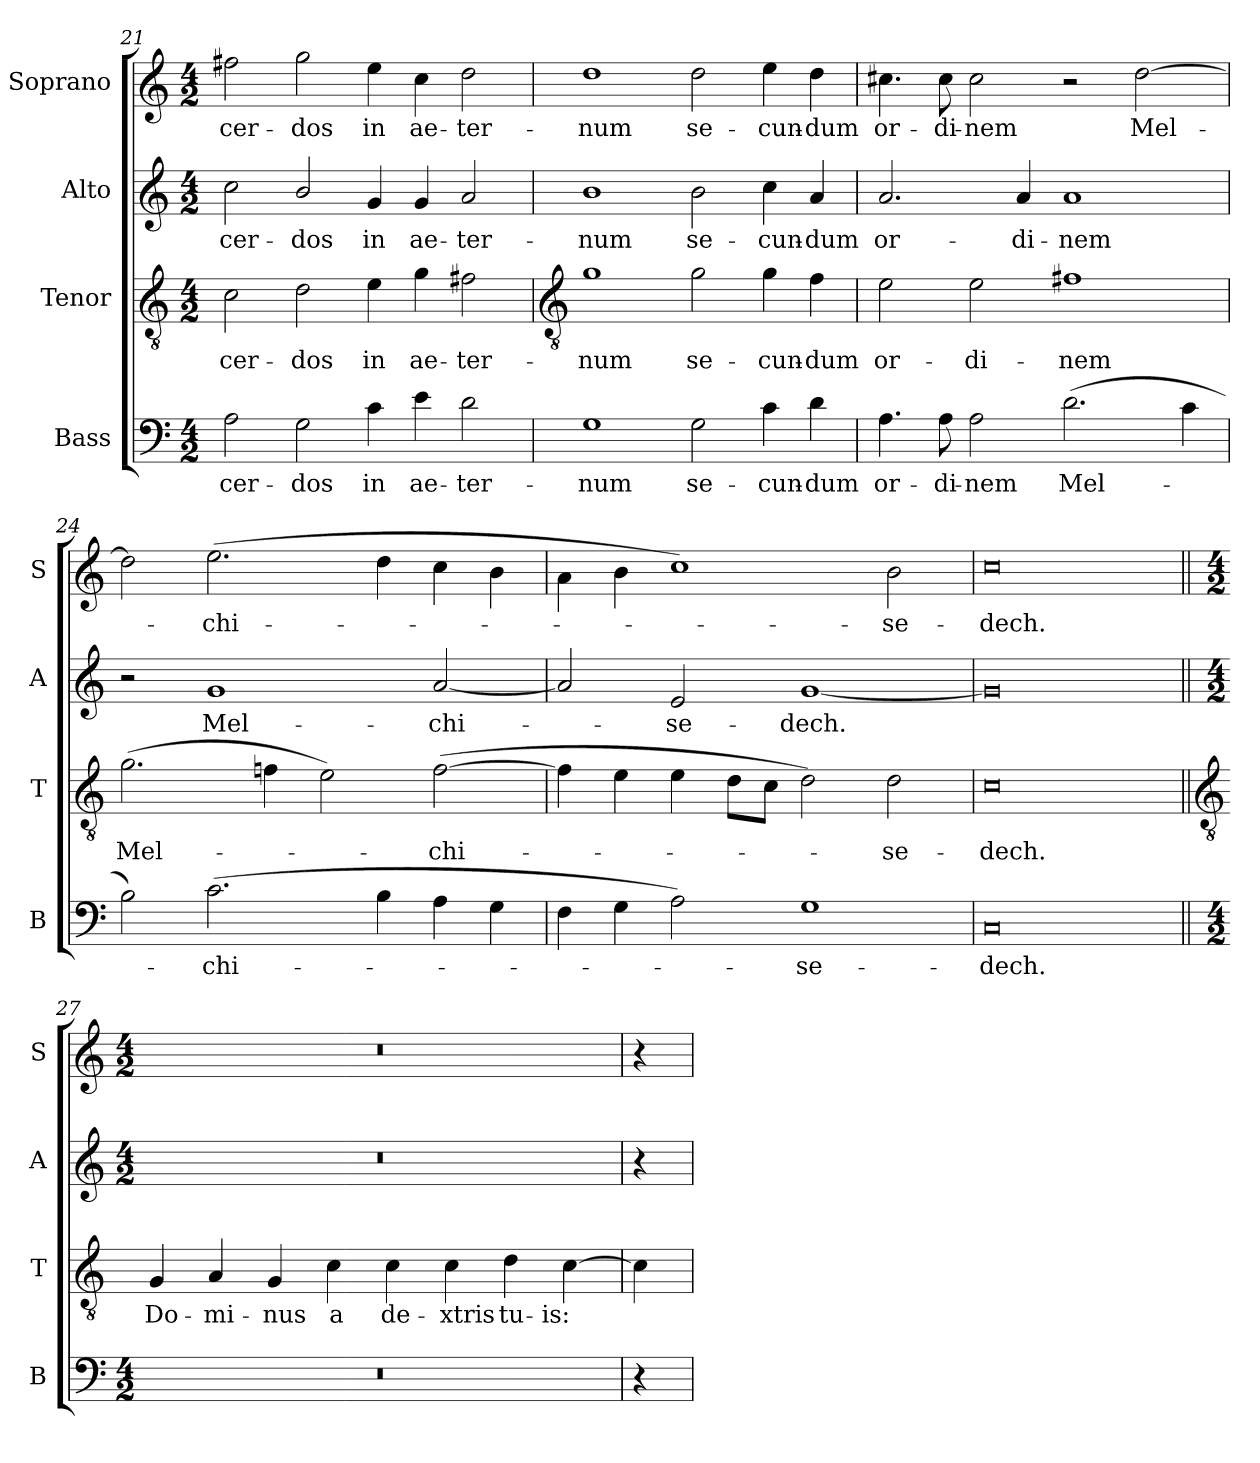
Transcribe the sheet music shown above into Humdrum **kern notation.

**kern	**text	**kern	**text	**kern	**text	**kern	**text
*part4	*part4	*part3	*part3	*part2	*part2	*part1	*part1
*staff4	*staff4	*staff3	*staff3	*staff2	*staff2	*staff1	*staff1
*I"Bass	*	*I"Tenor	*	*I"Alto	*	*I"Soprano	*
*I'B	*	*I'T	*	*I'A	*	*I'S	*
*clefF4	*	*clefGv2	*	*clefG2	*	*clefG2	*
*k[]	*	*k[]	*	*k[]	*	*k[]	*
*C:	*	*C:	*	*C:	*	*C:	*
*M4/2	*	*M4/2	*	*M4/2	*	*M4/2	*
=21	=21	=21	=21	=21	=21	=21	=21
!	!LO:LY:b	!	!LO:LY:b	!	!LO:LY:b	!	!LO:LY:b
2A	-cer-	2c	-cer-	2cc	-cer-	2ff#X	-cer-
!	!LO:LY:b	!	!LO:LY:b	!	!LO:LY:b	!	!LO:LY:b
2G	-dos	2d	-dos	2b/	-dos	2gg	-dos
!	!LO:LY:b	!	!LO:LY:b	!	!LO:LY:b	!	!LO:LY:b
4c	in	4e	in	4g	in	4ee	in
!	!LO:LY:b	!	!LO:LY:b	!	!LO:LY:b	!	!LO:LY:b
4e	ae-	4g	ae-	4g	ae-	4cc	ae-
!	!LO:LY:b	!	!LO:LY:b	!	!LO:LY:b	!	!LO:LY:b
2d	-ter-	2f#X	-ter-	2a	-ter-	2dd	-ter-
!!LO:LB:g=z
=22	=22	=22	=22	=22	=22	=22	=22
*	*	*clefGv2	*	*	*	*	*
!	!LO:LY:b	!	!LO:LY:b	!	!LO:LY:b	!	!LO:LY:b
1G	-num	1g	-num	1b	-num	1dd	-num
!	!LO:LY:b	!	!LO:LY:b	!	!LO:LY:b	!	!LO:LY:b
2G	se-	2g	se-	2b	se-	2dd	se-
!	!LO:LY:b	!	!LO:LY:b	!	!LO:LY:b	!	!LO:LY:b
4c	-cun-	4g	-cun-	4cc	-cun-	4ee	-cun-
!	!LO:LY:b	!	!LO:LY:b	!	!LO:LY:b	!	!LO:LY:b
4d	-dum	4f	-dum	4a	-dum	4dd	-dum
=23	=23	=23	=23	=23	=23	=23	=23
!	!LO:LY:b	!	!LO:LY:b	!	!LO:LY:b	!	!LO:LY:b
4.A	or-	2e	or-	2.a	or-	4.cc#X	or-
!	!LO:LY:b	!	!	!	!	!	!LO:LY:b
8A	-di-	.	.	.	.	8cc#	-di-
!	!LO:LY:b	!	!LO:LY:b	!	!	!	!LO:LY:b
2A	-nem	2e	-di-	.	.	2cc#	-nem
!	!	!	!	!	!LO:LY:b	!	!
.	.	.	.	4a	-di-	.	.
!	!LO:LY:b	!	!LO:LY:b	!	!LO:LY:b	!	!
(>2.d	Mel-	1f#X	-nem	1a	-nem	2r	.
!	!	!	!	!	!	!	!LO:LY:b
.	.	.	.	.	.	[2dd	Mel-
4c	.	.	.	.	.	.	.
=24	=24	=24	=24	=24	=24	=24	=24
!	!	!	!LO:LY:b	!	!	!	!
2B)	.	(>2.g	Mel-	2r	.	2dd]	.
!	!LO:LY:b	!	!	!	!LO:LY:b	!	!LO:LY:b
(>2.c	chi-	.	.	1g	Mel-	(>2.ee	chi-
.	.	4fn	.	.	.	.	.
.	.	2e)	.	.	.	.	.
4B	.	.	.	.	.	4dd	.
!	!	!	!LO:LY:b	!	!LO:LY:b	!	!
4A	.	(>[2f	chi-	[2a	-chi-	4cc	.
4G	.	.	.	.	.	4b	.
=25	=25	=25	=25	=25	=25	=25	=25
4F	.	4f]	.	2a]	.	4a\	.
4G	.	4e	.	.	.	4b	.
!	!	!	!	!	!LO:LY:b	!	!
2A)	.	4e	.	2e	se-	1cc)	.
.	.	8dL	.	.	.	.	.
.	.	8cJ	.	.	.	.	.
!	!LO:LY:b	!	!	!	!LO:LY:b	!	!
1G	se-	2d)	.	[1g	-dech.	.	.
!	!	!	!LO:LY:b	!	!	!	!LO:LY:b
.	.	2d	se-	.	.	2b	se-
=26	=26	=26	=26	=26	=26	=26	=26
!	!LO:LY:b	!	!LO:LY:b	!	!	!	!LO:LY:b
0C	-dech.	0c	-dech.	0g]	.	0cc	-dech.
!!LO:LB:g=z
=27||	=27||	=27||	=27||	=27||	=27||	=27||	=27||
*	*	*clefGv2	*	*	*	*	*
*M4/2	*	*	*	*M4/2	*	*M4/2	*
!	!	!	!LO:LY:b	!	!	!	!
0r	.	4G	Do-	0r	.	0r	.
!	!	!	!LO:LY:b	!	!	!	!
.	.	4A	-mi-	.	.	.	.
!	!	!	!LO:LY:b	!	!	!	!
.	.	4G	-nus	.	.	.	.
!	!	!	!LO:LY:b	!	!	!	!
.	.	4c	a	.	.	.	.
!	!	!	!LO:LY:b	!	!	!	!
.	.	4c	de-	.	.	.	.
!	!	!	!LO:LY:b	!	!	!	!
.	.	4c	-xtris	.	.	.	.
!	!	!	!LO:LY:b	!	!	!	!
.	.	4d	tu-	.	.	.	.
!	!	!	!LO:LY:b	!	!	!	!
.	.	[4c	-is:	.	.	.	.
=28	=28	=28	=28	=28	=28	=28	=28
4r	.	4c]	.	4r	.	4r	.
=	=	=	=	=	=	=	=
*-	*-	*-	*-	*-	*-	*-	*-
